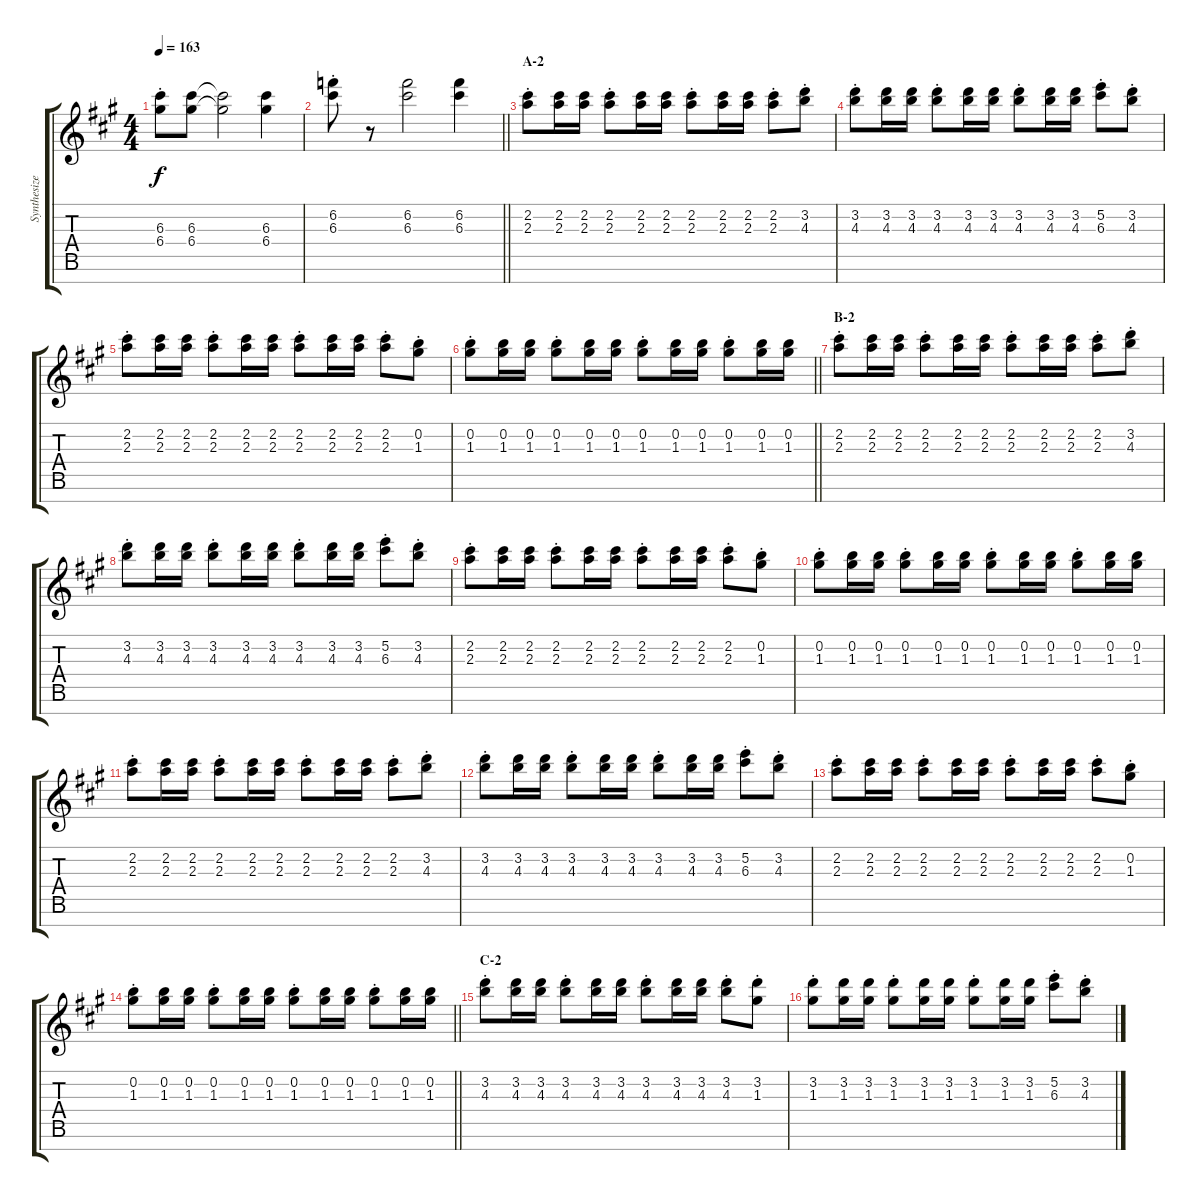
\track ("Synthesizer II" "Synthesize") {instrument acousticguitarsteel}
\staff {score tabs}
\tuning (E5 B4 G4 D4 A3 E3 B2) {hide}
\ts (4 4)
\tempo 163
\clef g2
\ks a
(6.3{st} 6.4{st}).8{dy f} (6.3 6.4).8 (6.3{t} 6.4{t}).2 (6.3 6.4).4 |
\barLineRight lightlight
(6.2{st} 6.3{st}).8 r.8 (6.2 6.3).2 (6.2 6.3).4 |
\section ("" "A-2")
(2.2{st} 2.3{st}).8 (2.2 2.3).16 (2.2 2.3).16 (2.2{st} 2.3{st}).8 (2.2 2.3).16 (2.2 2.3).16 (2.2{st} 2.3{st}).8 (2.2 2.3).16 (2.2 2.3).16 (2.2{st} 2.3{st}).8 (3.2{st} 4.3{st}).8 |
(3.2{st} 4.3{st}).8 (3.2 4.3).16 (3.2 4.3).16 (3.2{st} 4.3{st}).8 (3.2 4.3).16 (3.2 4.3).16 (3.2{st} 4.3{st}).8 (3.2 4.3).16 (3.2 4.3).16 (5.2{st} 6.3{st}).8 (3.2{st} 4.3{st}).8 |
(2.2{st} 2.3{st}).8 (2.2 2.3).16 (2.2 2.3).16 (2.2{st} 2.3{st}).8 (2.2 2.3).16 (2.2 2.3).16 (2.2{st} 2.3{st}).8 (2.2 2.3).16 (2.2 2.3).16 (2.2{st} 2.3{st}).8 (0.2{st} 1.3{st}).8 |
\barLineRight lightlight
(0.2{st} 1.3{st}).8 (0.2 1.3).16 (0.2 1.3).16 (0.2{st} 1.3{st}).8 (0.2 1.3).16 (0.2 1.3).16 (0.2{st} 1.3{st}).8 (0.2 1.3).16 (0.2 1.3).16 (0.2{st} 1.3{st}).8 (0.2 1.3).16 (0.2 1.3).16 |
\section ("" "B-2")
(2.2{st} 2.3{st}).8 (2.2 2.3).16 (2.2 2.3).16 (2.2{st} 2.3{st}).8 (2.2 2.3).16 (2.2 2.3).16 (2.2{st} 2.3{st}).8 (2.2 2.3).16 (2.2 2.3).16 (2.2{st} 2.3{st}).8 (3.2{st} 4.3{st}).8 |
(3.2{st} 4.3{st}).8 (3.2 4.3).16 (3.2 4.3).16 (3.2{st} 4.3{st}).8 (3.2 4.3).16 (3.2 4.3).16 (3.2{st} 4.3{st}).8 (3.2 4.3).16 (3.2 4.3).16 (5.2{st} 6.3{st}).8 (3.2{st} 4.3{st}).8 |
(2.2{st} 2.3{st}).8 (2.2 2.3).16 (2.2 2.3).16 (2.2{st} 2.3{st}).8 (2.2 2.3).16 (2.2 2.3).16 (2.2{st} 2.3{st}).8 (2.2 2.3).16 (2.2 2.3).16 (2.2{st} 2.3{st}).8 (0.2{st} 1.3{st}).8 |
(0.2{st} 1.3{st}).8 (0.2 1.3).16 (0.2 1.3).16 (0.2{st} 1.3{st}).8 (0.2 1.3).16 (0.2 1.3).16 (0.2{st} 1.3{st}).8 (0.2 1.3).16 (0.2 1.3).16 (0.2{st} 1.3{st}).8 (0.2 1.3).16 (0.2 1.3).16 |
(2.2{st} 2.3{st}).8 (2.2 2.3).16 (2.2 2.3).16 (2.2{st} 2.3{st}).8 (2.2 2.3).16 (2.2 2.3).16 (2.2{st} 2.3{st}).8 (2.2 2.3).16 (2.2 2.3).16 (2.2{st} 2.3{st}).8 (3.2{st} 4.3{st}).8 |
(3.2{st} 4.3{st}).8 (3.2 4.3).16 (3.2 4.3).16 (3.2{st} 4.3{st}).8 (3.2 4.3).16 (3.2 4.3).16 (3.2{st} 4.3{st}).8 (3.2 4.3).16 (3.2 4.3).16 (5.2{st} 6.3{st}).8 (3.2{st} 4.3{st}).8 |
(2.2{st} 2.3{st}).8 (2.2 2.3).16 (2.2 2.3).16 (2.2{st} 2.3{st}).8 (2.2 2.3).16 (2.2 2.3).16 (2.2{st} 2.3{st}).8 (2.2 2.3).16 (2.2 2.3).16 (2.2{st} 2.3{st}).8 (0.2{st} 1.3{st}).8 |
\barLineRight lightlight
(0.2{st} 1.3{st}).8 (0.2 1.3).16 (0.2 1.3).16 (0.2{st} 1.3{st}).8 (0.2 1.3).16 (0.2 1.3).16 (0.2{st} 1.3{st}).8 (0.2 1.3).16 (0.2 1.3).16 (0.2{st} 1.3{st}).8 (0.2 1.3).16 (0.2 1.3).16 |
\section ("" "C-2")
(3.2{st} 4.3{st}).8 (3.2 4.3).16 (3.2 4.3).16 (3.2{st} 4.3{st}).8 (3.2 4.3).16 (3.2 4.3).16 (3.2{st} 4.3{st}).8 (3.2 4.3).16 (3.2 4.3).16 (3.2{st} 4.3{st}).8 (3.2{st} 1.3{st}).8 |
(3.2{st} 1.3{st}).8 (3.2 1.3).16 (3.2 1.3).16 (3.2{st} 1.3{st}).8 (3.2 1.3).16 (3.2 1.3).16 (3.2{st} 1.3{st}).8 (3.2 1.3).16 (3.2 1.3).16 (5.2{st} 6.3{st}).8 (3.2{st} 4.3{st}).8
